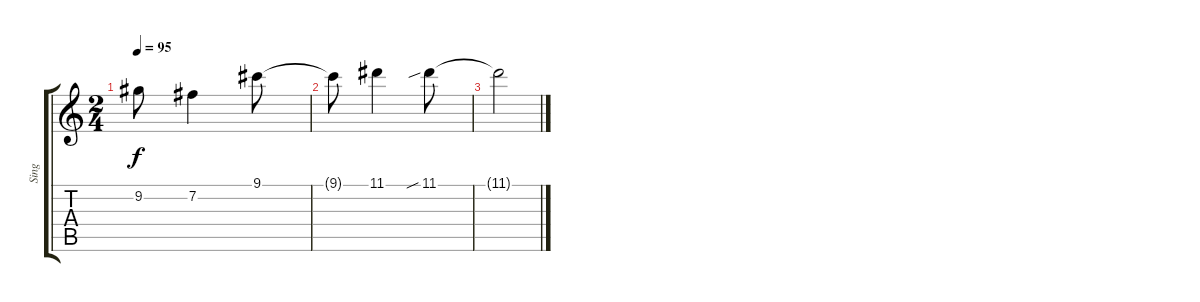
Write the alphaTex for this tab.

\track ("Sing" "Sing") {instrument overdrivenguitar}
\staff {score tabs}
\tuning (E4 B3 G3 D3 A2 E2) {hide}
\ts (2 4)
\tempo 95
\clef g2
\ks c
9.2{t}.8{dy f} 7.2.4 9.1.8 |
9.1{t}.8 11.1.4 11.1{sib}.8 |
11.1{t}.2
